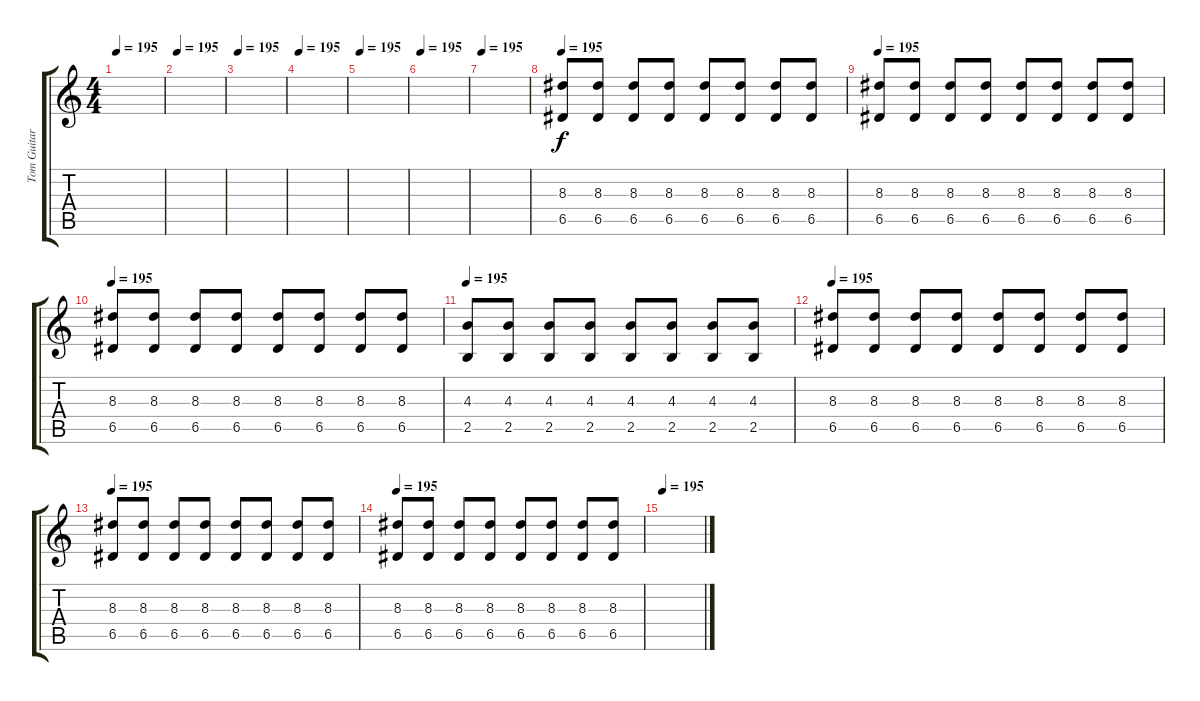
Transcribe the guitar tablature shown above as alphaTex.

\track ("Tom Guitar 2" "Tom Guitar") {instrument distortionguitar}
\staff {score tabs}
\tuning (E4 B3 G3 D3 A2 E2) {hide}
\ts (4 4)
\tempo 195
\clef g2
\ks c
|
\tempo 195
|
\tempo 195
|
\tempo 195
|
\tempo 195
|
\tempo 195
|
\tempo 195
|
\tempo 195
(8.3 6.5).8{instrument distortionguitar} (8.3 6.5).8 (8.3 6.5).8 (8.3 6.5).8 (8.3 6.5).8 (8.3 6.5).8 (8.3 6.5).8 (8.3 6.5).8 |
\tempo 195
(8.3 6.5).8 (8.3 6.5).8 (8.3 6.5).8 (8.3 6.5).8 (8.3 6.5).8 (8.3 6.5).8 (8.3 6.5).8 (8.3 6.5).8 |
\tempo 195
(8.3 6.5).8 (8.3 6.5).8 (8.3 6.5).8 (8.3 6.5).8 (8.3 6.5).8 (8.3 6.5).8 (8.3 6.5).8 (8.3 6.5).8 |
\tempo 195
(4.3 2.5).8 (4.3 2.5).8 (4.3 2.5).8 (4.3 2.5).8 (4.3 2.5).8 (4.3 2.5).8 (4.3 2.5).8 (4.3 2.5).8 |
\tempo 195
(8.3 6.5).8{instrument distortionguitar} (8.3 6.5).8 (8.3 6.5).8 (8.3 6.5).8 (8.3 6.5).8 (8.3 6.5).8 (8.3 6.5).8 (8.3 6.5).8 |
\tempo 195
(8.3 6.5).8 (8.3 6.5).8 (8.3 6.5).8 (8.3 6.5).8 (8.3 6.5).8 (8.3 6.5).8 (8.3 6.5).8 (8.3 6.5).8 |
\tempo 195
(8.3 6.5).8 (8.3 6.5).8 (8.3 6.5).8 (8.3 6.5).8 (8.3 6.5).8 (8.3 6.5).8 (8.3 6.5).8 (8.3 6.5).8 |
\tempo 195
